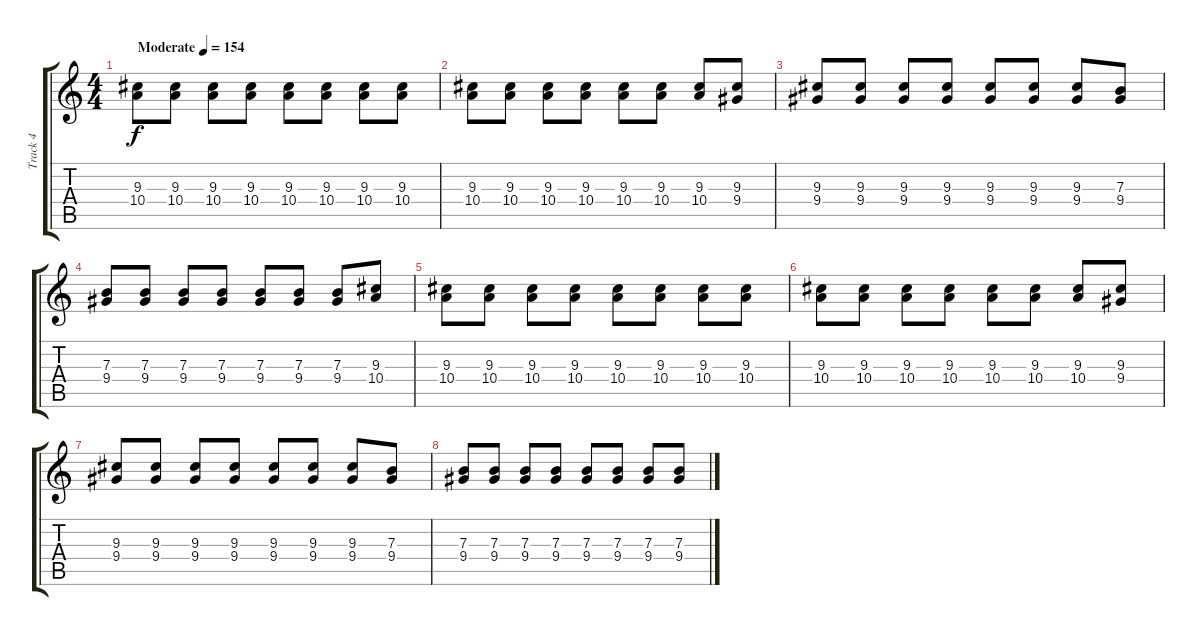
\track ("Track 4" "Track 4") {instrument electricguitarjazz}
\staff {score tabs}
\tuning (Db4 Ab3 E3 B2 Gb2 B1) {hide}
\ts (4 4)
\tempo (154 "Moderate")
\clef g2
\ks c
(9.3 10.4).8{dy f instrument electricguitarjazz} (9.3 10.4).8 (9.3 10.4).8 (9.3 10.4).8 (9.3 10.4).8 (9.3 10.4).8 (9.3 10.4).8 (9.3 10.4).8 |
(9.3 10.4).8 (9.3 10.4).8 (9.3 10.4).8 (9.3 10.4).8 (9.3 10.4).8 (9.3 10.4).8 (9.3 10.4).8 (9.3 9.4).8 |
(9.3 9.4).8 (9.3 9.4).8 (9.3 9.4).8 (9.3 9.4).8 (9.3 9.4).8 (9.3 9.4).8 (9.3 9.4).8 (7.3 9.4).8 |
(7.3 9.4).8 (7.3 9.4).8 (7.3 9.4).8 (7.3 9.4).8 (7.3 9.4).8 (7.3 9.4).8 (7.3 9.4).8 (9.3 10.4).8 |
(9.3 10.4).8 (9.3 10.4).8 (9.3 10.4).8 (9.3 10.4).8 (9.3 10.4).8 (9.3 10.4).8 (9.3 10.4).8 (9.3 10.4).8 |
(9.3 10.4).8 (9.3 10.4).8 (9.3 10.4).8 (9.3 10.4).8 (9.3 10.4).8 (9.3 10.4).8 (9.3 10.4).8 (9.3 9.4).8 |
(9.3 9.4).8 (9.3 9.4).8 (9.3 9.4).8 (9.3 9.4).8 (9.3 9.4).8 (9.3 9.4).8 (9.3 9.4).8 (7.3 9.4).8 |
(7.3 9.4).8 (7.3 9.4).8 (7.3 9.4).8 (7.3 9.4).8 (7.3 9.4).8 (7.3 9.4).8 (7.3 9.4).8 (7.3 9.4).8
